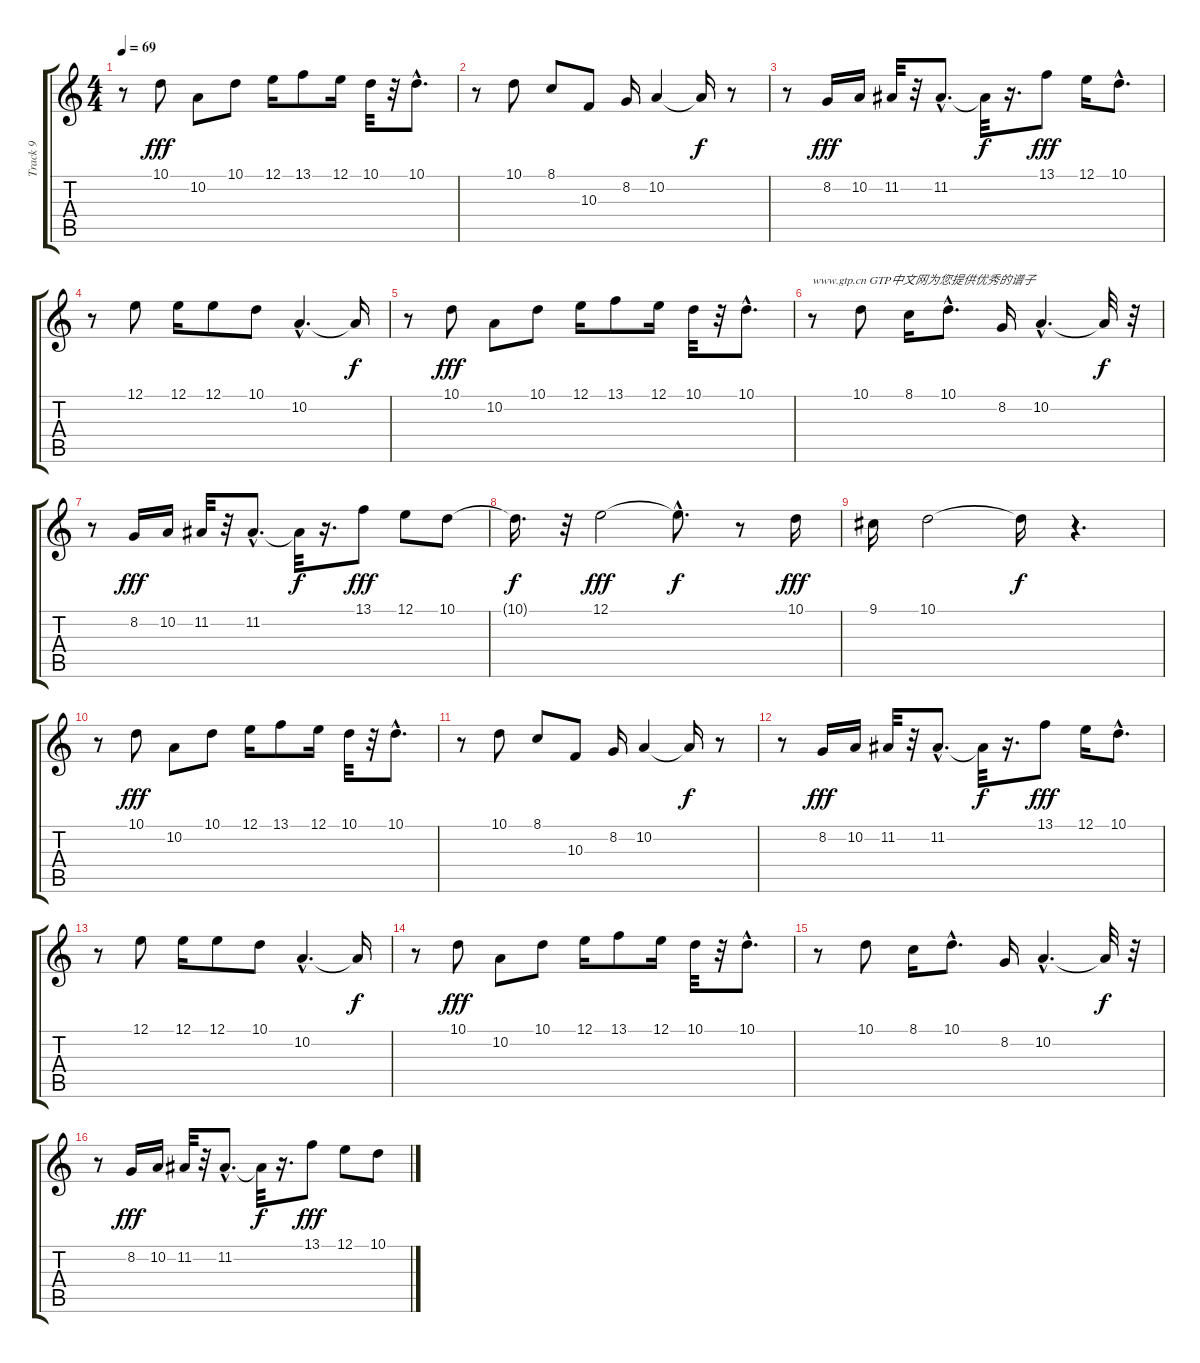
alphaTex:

\track ("Track 9" "Track 9") {instrument lead1square}
\staff {score tabs}
\tuning (E4 B3 G3 D3 A2 E2) {hide}
\ts (4 4)
\tempo 69
\clef g2
\ks c
r.8{dy fff instrument lead1square} 10.1.8 10.2.8 10.1.8 12.1.16 13.1.8 12.1.16 10.1.32 r.32 10.1{hac}.8{d} |
r.8 10.1.8 8.1.8 10.3.8 8.2.16 10.2.4 10.2{t}.16{dy f} r.8 |
r.8 8.2.16{dy fff} 10.2.16 11.2.32 r.32 11.2{hac}.8{d} 11.2{t}.32{dy f} r.16{d} 13.1.8{dy fff} 12.1.16 10.1{hac}.8{d} |
r.8 12.1.8 12.1.16 12.1.8 10.1.8 10.2{hac}.4{d} 10.2{t}.16{dy f} |
r.8 10.1.8{dy fff} 10.2.8 10.1.8 12.1.16 13.1.8 12.1.16 10.1.32 r.32 10.1{hac}.8{d} |
r.8{txt "www.gtp.cn GTP中文网为您提供优秀的谱子"} 10.1.8 8.1.16 10.1{hac}.8{d} 8.2.16 10.2{hac}.4{d} 10.2{t}.32{dy f} r.32 |
r.8 8.2.16{dy fff} 10.2.16 11.2.32 r.32 11.2{hac}.8{d} 11.2{t}.32{dy f} r.16{d} 13.1.8{dy fff} 12.1.8 10.1.8 |
10.1{t}.16{d dy f} r.32 12.1.2{dy fff} 12.1{hac t}.8{d dy f} r.8 10.1.16{dy fff} |
9.1.16 10.1.2 10.1{t}.16{dy f} r.4{d} |
r.8 10.1.8{dy fff} 10.2.8 10.1.8 12.1.16 13.1.8 12.1.16 10.1.32 r.32 10.1{hac}.8{d} |
r.8 10.1.8 8.1.8 10.3.8 8.2.16 10.2.4 10.2{t}.16{dy f} r.8 |
r.8 8.2.16{dy fff} 10.2.16 11.2.32 r.32 11.2{hac}.8{d} 11.2{t}.32{dy f} r.16{d} 13.1.8{dy fff} 12.1.16 10.1{hac}.8{d} |
r.8 12.1.8 12.1.16 12.1.8 10.1.8 10.2{hac}.4{d} 10.2{t}.16{dy f} |
r.8 10.1.8{dy fff} 10.2.8 10.1.8 12.1.16 13.1.8 12.1.16 10.1.32 r.32 10.1{hac}.8{d} |
r.8 10.1.8 8.1.16 10.1{hac}.8{d} 8.2.16 10.2{hac}.4{d} 10.2{t}.32{dy f} r.32 |
r.8 8.2.16{dy fff} 10.2.16 11.2.32 r.32 11.2{hac}.8{d} 11.2{t}.32{dy f} r.16{d} 13.1.8{dy fff} 12.1.8 10.1.8
